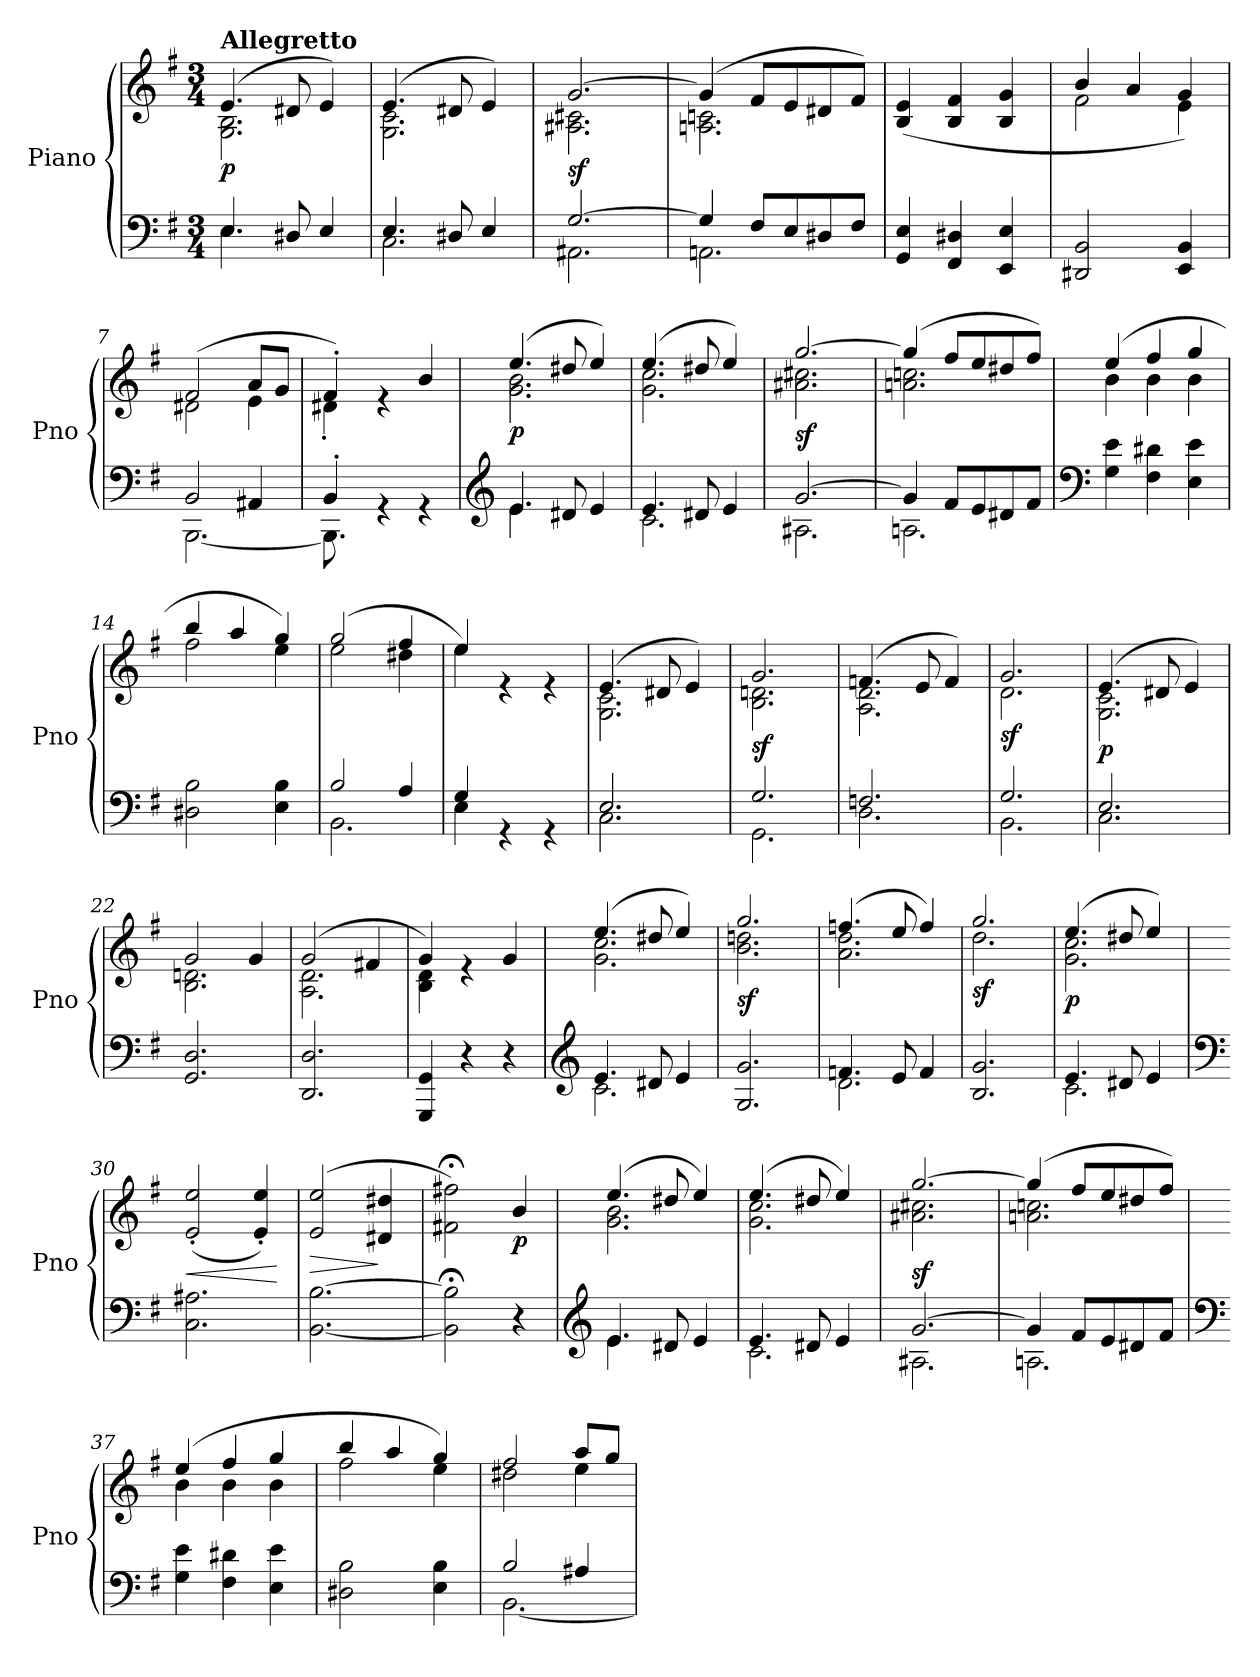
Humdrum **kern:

**kern	**kern	**dynam
*part1	*part1	*part1
*staff2	*staff1	*staff1/2
*I"Piano	*	*
*I'Pno	*	*
*clefF4	*clefG2	*
*k[f#]	*k[f#]	*
*M3/4	*M3/4	*
=1	=1	=1
*^	*^	*
!	!	!LO:TX:a:B:t=Allegretto	!	!
!	!	!	!	!LO:DY:b
4.E/	4.E\	(4.e/	2.G\ 2.B\	p
8D#X/	4.ryy	8d#X/	.	.
4E/	.	4e/)	.	.
=2	=2	=2	=2	=2
4.E/	2.C\	(4.e/	2.G\ 2.c\	.
8D#X/	.	8d#X/	.	.
4E/	.	4e/)	.	.
=3	=3	=3	=3	=3
!	!	!	!	!LO:DY:b
[2.G/	2.AA#X\	[2.g/	2.A#X\ 2.c#X\	sf
=4	=4	=4	=4	=4
4G/]	2.AAn\	(>4g/]	2.An\ 2.cn\	.
8F#/L	.	8f#/L	.	.
8E/	.	8e/	.	.
8D#X/	.	8d#X/	.	.
8F#/J	.	8f#/J)	.	.
*v	*v	*	*	*
*	*v	*v	*
=5	=5	=5
4GG/ 4E/	(4B/ 4e/	.
4FF#/ 4D#X/	4B/ 4f#/	.
4EE/ 4E/	4B/ 4g/	.
=6	=6	=6
*	*^	*
2DD#X/ 2BB/	4b/	2f#\	.
.	4a/	.	.
4EE/ 4BB/	4g/)	4e\	.
=7	=7	=7	=7
*^	*	*	*
2BB/	[2.BBB\	(2f#/	2d#X\	.
4AA#X/	.	8a/L	4e\	.
.	.	8g/J	.	.
=8	=8	=8	=8	=8
*	*Xtuplet	*	*	*
4BB'/	12.BBB\]	4f#'/)	4d#X'\	.
.	12.ryy	.	.	.
4rGG	2ryy	4re	2ryy	.
4rGG	.	4b/	.	.
!!LO:LB:g=z	!!
=9	=9	=9	=9	=9
*clefG2	*	*	*	*
!	!	!	!	!LO:DY:b
4.e/	4.e\	(4.ee/	2.g\ 2.b\	p
8d#X/	4.ryy	8dd#X/	.	.
4e/	.	4ee/)	.	.
=10	=10	=10	=10	=10
!	!	!	!	!LO:DY:b
4.e/	2.c\	(4.ee/	2.g\ 2.cc\	other-dynamics
8d#X/	.	8dd#X/	.	.
4e/	.	4ee/)	.	.
=11	=11	=11	=11	=11
!	!	!	!	!LO:DY:b
[2.g/	2.A#X\	[2.gg/	2.a#X\ 2.cc#X\	sf
=12	=12	=12	=12	=12
4g/]	2.An\	(>4gg/]	2.an\ 2.ccn\	.
8f#/L	.	8ff#/L	.	.
8e/	.	8ee/	.	.
8d#X/	.	8dd#X/	.	.
8f#/J	.	8ff#/J)	.	.
*v	*v	*	*	*
=13	=13	=13	=13
*clefF4	*	*	*
4G\ 4e\	(4ee/	4b\	.
4F#\ 4d#X\	4ff#/	4b\	.
4E\ 4e\	4gg/	4b\	.
=14	=14	=14	=14
2D#X\ 2B\	4bb/	2ff#\	.
.	4aa/	.	.
4E\ 4B\	4gg/)	4ee\	.
=15	=15	=15	=15
*^	*	*	*
2B/	2.BB\	(2gg/	2ee\	.
4A/	.	4ff#/	4dd#X\	.
=16	=16	=16	=16	=16
4G/	4E\	4ee/	4ee\)	.
4rGG	2ryy	4re	2ryy	.
4rGG	.	4re	.	.
=17	=17	=17	=17	=17
2.E/	2.C\	(4.e/	2.G\ 2.c\	.
.	.	8d#X/	.	.
.	.	4e/)	.	.
=18	=18	=18	=18	=18
!	!	!	!	!LO:DY:a=2
2.G/	2.GG\	2.g/	2.B\ 2.dn\	sf
!!LO:LB:g=z	!!
=19	=19	=19	=19	=19
2.Fn/	2.D\	(4.fn/	2.A\ 2.d\	.
.	.	8e/	.	.
.	.	4f/)	.	.
=20	=20	=20	=20	=20
!	!	!	!	!LO:DY:b
2.G/	2.BB\	2.g/	2.d\	sf
=21	=21	=21	=21	=21
!	!	!	!	!LO:DY:b
2.E/	2.C\	(4.e/	2.G\ 2.c\	p
.	.	8d#X/	.	.
.	.	4e/)	.	.
*v	*v	*	*	*
=22	=22	=22	=22
2.GG/ 2.D/	2g/	2.B\ 2.dn\	.
.	4g/	.	.
=23	=23	=23	=23
2.DD/ 2.D/	(2g/	2.A\ 2.d\	.
.	4f#X/	.	.
=24	=24	=24	=24
4GGG/ 4GG/	4g/)	4B\ 4d\	.
4r	4re	2ryy	.
4r	4g/	.	.
=25	=25	=25	=25
*clefG2	*	*	*
*^	*	*	*
4.e/	2.c\	(4.ee/	2.g\ 2.cc\	.
8d#X/	.	8dd#X/	.	.
4e/	.	4ee/)	.	.
*v	*v	*	*	*
=26	=26	=26	=26
!	!	!	!LO:DY:b
2.G/ 2.g/	2.gg/	2.b\ 2.ddn\	sf
=27	=27	=27	=27
*^	*	*	*
4.fn/	2.d\	(4.ffn/	2.a\ 2.dd\	.
8e/	.	8ee/	.	.
4f/	.	4ff/)	.	.
*v	*v	*	*	*
=28	=28	=28	=28
!	!	!	!LO:DY:b
2.B/ 2.g/	2.gg/	2.dd\	sf
=29	=29	=29	=29
*^	*	*	*
!	!	!	!	!LO:DY:b
4.e/	2.c\	(4.ee/	2.g\ 2.cc\	p
8d#X/	.	8dd#X/	.	.
4e/	.	4ee/)	.	.
*v	*v	*	*	*
*	*v	*v	*
!!LO:LB:g=z
=30	=30	=30
*clefF4	*	*
!	!	!LO:HP:b
2.C\ 2.A#X\	(2e/' 2ee/'	<
.	4e/' 4ee/')	.
.	.	[
=31	=31	=31
!	!	!LO:HP:b
[2.BB\ [2.B\	(>2e/ 2ee/	>
.	4d#X/ 4dd#X/	]
=32	=32	=32
2BB\];< 2B\];<	2f#X\;< 2ff#X\;<)	.
!	!	!LO:DY:b
4r	4b/	p
=33	=33	=33
*clefG2	*	*
*^	*^	*
4.e/	4.e\	(4.ee/	2.g\ 2.b\	.
8d#X/	4.ryy	8dd#X/	.	.
4e/	.	4ee/)	.	.
=34	=34	=34	=34	=34
4.e/	2.c\	(4.ee/	2.g\ 2.cc\	.
8d#X/	.	8dd#X/	.	.
4e/	.	4ee/)	.	.
=35	=35	=35	=35	=35
!	!	!	!	!LO:DY:a=2
[2.g/	2.A#X\	[2.gg/	2.a#X\ 2.cc#X\	sf
=36	=36	=36	=36	=36
4g/]	2.An\	(>4gg/]	2.an\ 2.ccn\	.
8f#/L	.	8ff#/L	.	.
8e/	.	8ee/	.	.
8d#X/	.	8dd#X/	.	.
8f#/J	.	8ff#/J)	.	.
*v	*v	*	*	*
=37	=37	=37	=37
*clefF4	*	*	*
4G\ 4e\	(4ee/	4b\	.
4F#\ 4d#X\	4ff#/	4b\	.
4E\ 4e\	4gg/	4b\	.
=38	=38	=38	=38
2D#X\ 2B\	4bb/	2ff#\	.
.	4aa/	.	.
4E\ 4B\	4gg/)	4ee\	.
!!LO:LB:g=z	!!
=39	=39	=39	=39
*^	*	*	*
2B/	[2.BB\	2ff#/	2dd#X\	.
4A#X/	.	8aa/L	4ee\	.
.	.	8gg/J	.	.
*v	*v	*	*	*
*	*v	*v	*
=	=	=
*-	*-	*-
